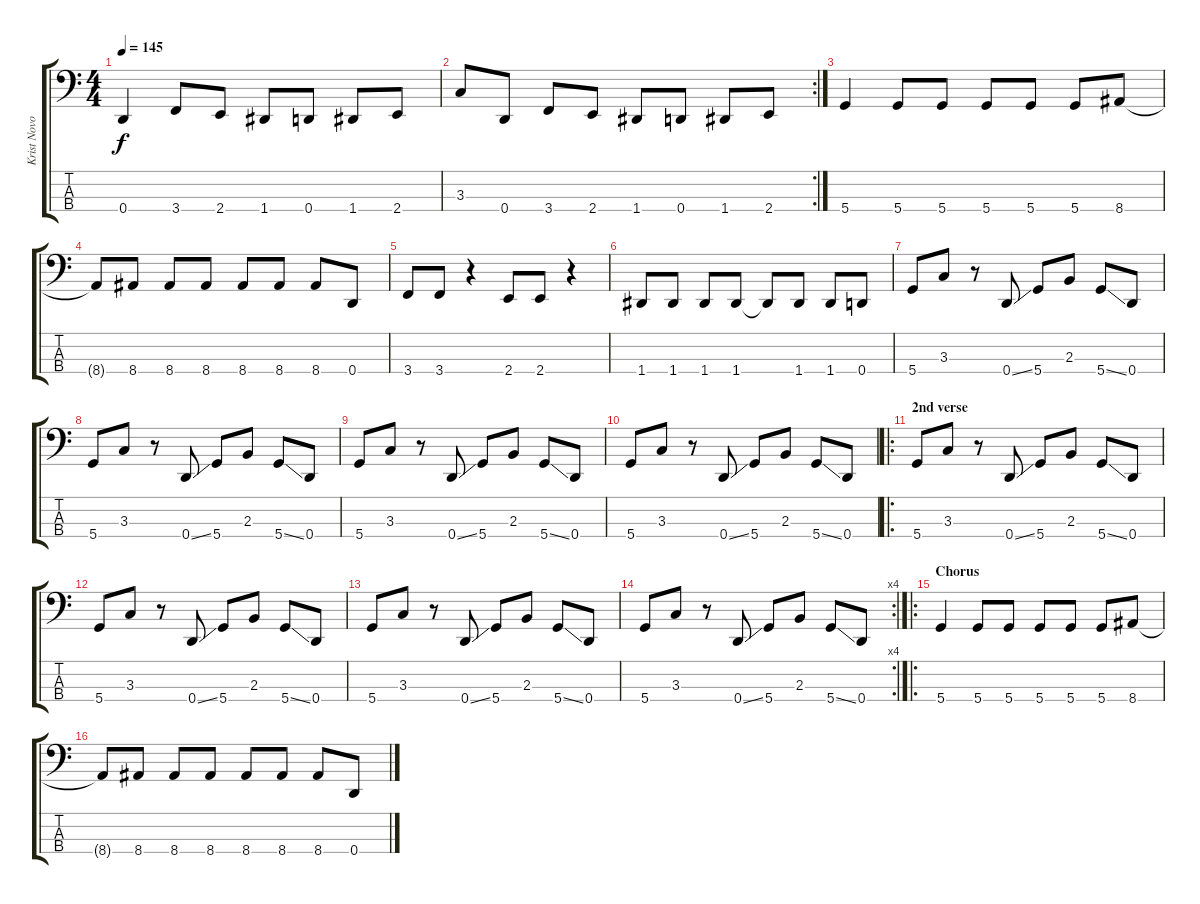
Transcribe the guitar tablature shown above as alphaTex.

\track ("Krist Novoselic" "Krist Novo") {instrument electricbasspick}
\staff {score tabs}
\tuning (G2 D2 A1 D1) {hide}
\ts (4 4)
\tempo 145
\clef f4
\ks c
0.4.4{dy f} 3.4.8 2.4.8 1.4.8 0.4.8 1.4.8 2.4.8 |
\rc 2
3.3.8 0.4.8 3.4.8 2.4.8 1.4.8 0.4.8 1.4.8 2.4.8 |
5.4.4 5.4.8 5.4.8 5.4.8 5.4.8 5.4.8 8.4.8 |
8.4{t}.8 8.4.8 8.4.8 8.4.8 8.4.8 8.4.8 8.4.8 0.4.8 |
3.4.8 3.4.8 r.4 2.4.8 2.4.8 r.4 |
1.4.8 1.4.8 1.4.8 1.4.8 1.4{t}.8 1.4.8 1.4.8 0.4.8 |
5.4.8 3.3.8 r.8 0.4{ss}.8 5.4.8 2.3.8 5.4{ss}.8 0.4.8 |
5.4.8 3.3.8 r.8 0.4{ss}.8 5.4.8 2.3.8 5.4{ss}.8 0.4.8 |
5.4.8 3.3.8 r.8 0.4{ss}.8 5.4.8 2.3.8 5.4{ss}.8 0.4.8 |
5.4.8 3.3.8 r.8 0.4{ss}.8 5.4.8 2.3.8 5.4{ss}.8 0.4.8 |
\ro
\section ("" "2nd verse")
5.4.8 3.3.8 r.8 0.4{ss}.8 5.4.8 2.3.8 5.4{ss}.8 0.4.8 |
5.4.8 3.3.8 r.8 0.4{ss}.8 5.4.8 2.3.8 5.4{ss}.8 0.4.8 |
5.4.8 3.3.8 r.8 0.4{ss}.8 5.4.8 2.3.8 5.4{ss}.8 0.4.8 |
\rc 4
5.4.8 3.3.8 r.8 0.4{ss}.8 5.4.8 2.3.8 5.4{ss}.8 0.4.8 |
\ro
\section ("" "Chorus")
5.4.4 5.4.8 5.4.8 5.4.8 5.4.8 5.4.8 8.4.8 |
8.4{t}.8 8.4.8 8.4.8 8.4.8 8.4.8 8.4.8 8.4.8 0.4.8
